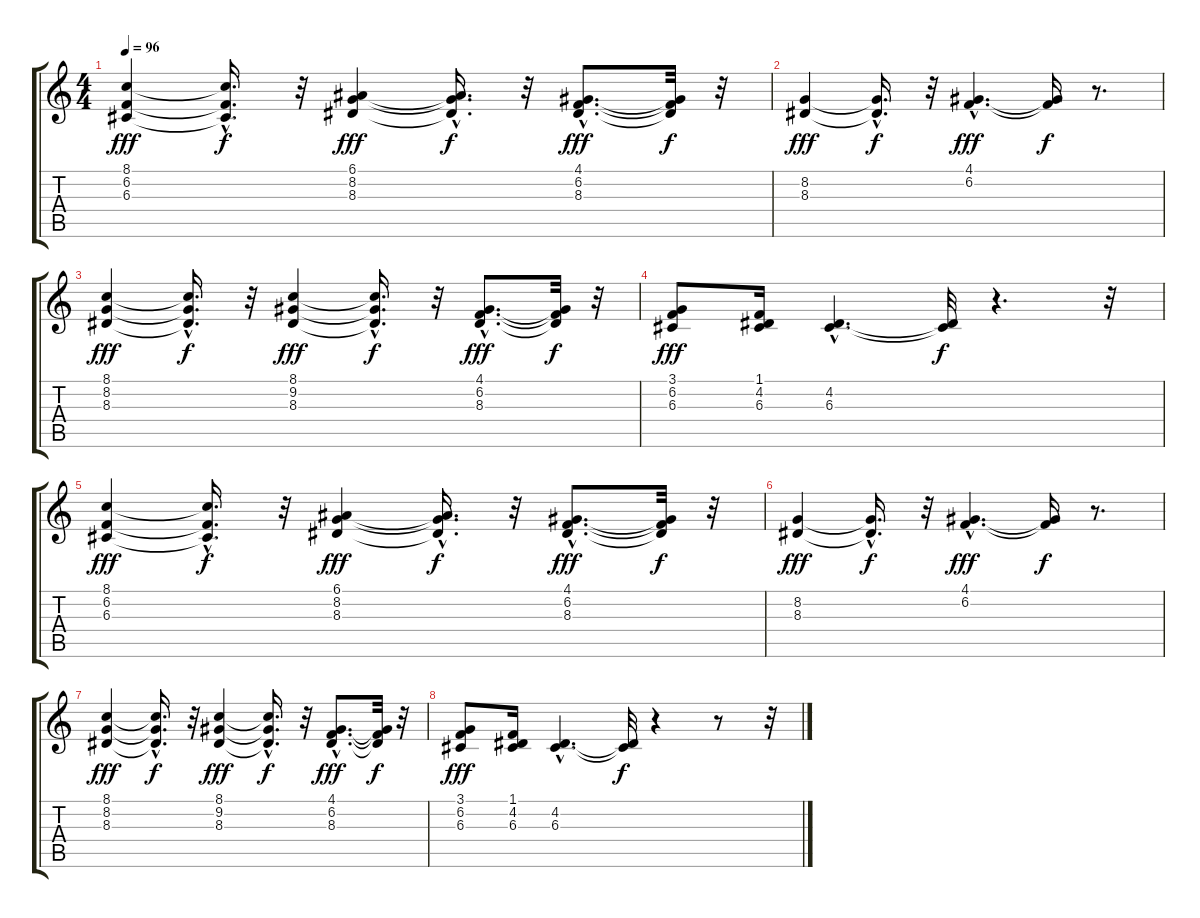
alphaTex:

\track "" {instrument brightacousticpiano}
\staff {score tabs}
\tuning (E4 B3 G3 D3 A2 E2) {hide}
\ts (4 4)
\tempo 96
\clef g2
\ks c
(8.1 6.2 6.3).4{dy fff volume 14} (8.1{hac t} 6.2{hac t} 6.3{hac t}).16{d dy f} r.32 (6.1 8.2 8.3).4{dy fff volume 13} (6.1{hac t} 8.2{hac t} 8.3{hac t}).16{d dy f} r.32 (4.1{hac} 6.2{hac} 8.3{hac}).8{d dy fff volume 12} (4.1{t} 6.2{t} 8.3{t}).32{dy f} r.32 |
(8.2 8.3).4{dy fff volume 12} (8.2{hac t} 8.3{hac t}).16{d dy f} r.32 (4.1{hac} 6.2{hac}).4{d dy fff volume 11} (4.1{t} 6.2{t}).16{dy f} r.8{d} |
(8.1 8.2 8.3).4{dy fff volume 10} (8.1{hac t} 8.2{hac t} 8.3{hac t}).16{d dy f} r.32 (8.1 9.2 8.3).4{dy fff volume 10} (8.1{hac t} 9.2{hac t} 8.3{hac t}).16{d dy f} r.32 (4.1{hac} 6.2{hac} 8.3{hac}).8{d dy fff volume 9} (4.1{t} 6.2{t} 8.3{t}).32{dy f} r.32 |
(3.1 6.2 6.3).8{dy fff volume 9} (1.1 4.2 6.3).16{volume 8} (4.2{hac} 6.3{hac}).4{d volume 8} (4.2{t} 6.3{t}).32{dy f} r.4{d} r.32 |
(8.1 6.2 6.3).4{dy fff volume 7} (8.1{hac t} 6.2{hac t} 6.3{hac t}).16{d dy f} r.32 (6.1 8.2 8.3).4{dy fff volume 6} (6.1{hac t} 8.2{hac t} 8.3{hac t}).16{d dy f} r.32 (4.1{hac} 6.2{hac} 8.3{hac}).8{d dy fff volume 6} (4.1{t} 6.2{t} 8.3{t}).32{dy f} r.32 |
(8.2 8.3).4{dy fff volume 5} (8.2{hac t} 8.3{hac t}).16{d dy f} r.32 (4.1{hac} 6.2{hac}).4{d dy fff volume 4} (4.1{t} 6.2{t}).16{dy f} r.8{d} |
(8.1 8.2 8.3).4{dy fff volume 3} (8.1{hac t} 8.2{hac t} 8.3{hac t}).16{d dy f} r.32 (8.1 9.2 8.3).4{dy fff volume 3} (8.1{hac t} 9.2{hac t} 8.3{hac t}).16{d dy f} r.32 (4.1{hac} 6.2{hac} 8.3{hac}).8{d dy fff volume 2} (4.1{t} 6.2{t} 8.3{t}).32{dy f} r.32 |
(3.1 6.2 6.3).8{dy fff volume 2} (1.1 4.2 6.3).16{volume 2} (4.2{hac} 6.3{hac}).4{d volume 1} (4.2{t} 6.3{t}).32{dy f} r.4 r.8 r.32
